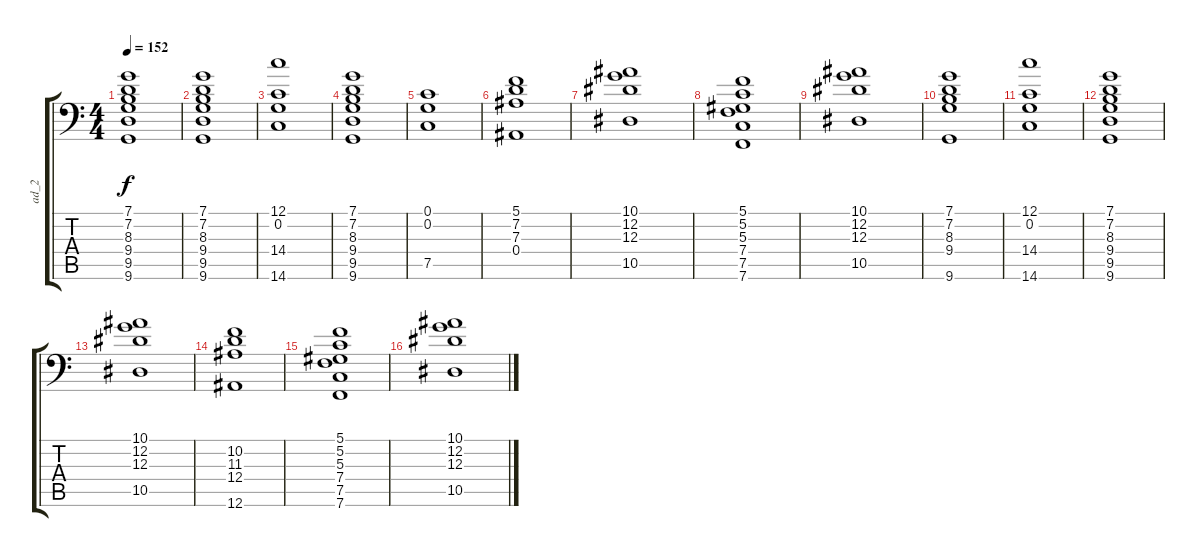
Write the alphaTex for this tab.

\track ("ad_2" "ad_2") {instrument synthstrings1}
\staff {score tabs}
\tuning (C4 G3 Eb3 Bb2 F2 Bb1) {hide}
\ts (4 4)
\tempo 152
\clef f4
\ks c
(7.1 7.2 8.3 9.4 9.5 9.6).1{dy f} |
(7.1 7.2 8.3 9.4 9.5 9.6).1 |
(12.1 0.2 14.4 14.6).1 |
(7.1 7.2 8.3 9.4 9.5 9.6).1 |
(0.1 0.2 7.5).1 |
(5.1 7.2 7.3 0.4).1 |
(10.1 12.2 12.3 10.5).1 |
(5.1 5.2 5.3 7.4 7.5 7.6).1 |
(10.1 12.2 12.3 10.5).1 |
(7.1 7.2 8.3 9.4 9.6).1 |
(12.1 0.2 14.4 14.6).1 |
(7.1 7.2 8.3 9.4 9.5 9.6).1 |
(10.1 12.2 12.3 10.5).1 |
(10.2 11.3 12.4 12.6).1 |
(5.1 5.2 5.3 7.4 7.5 7.6).1 |
(10.1 12.2 12.3 10.5).1
